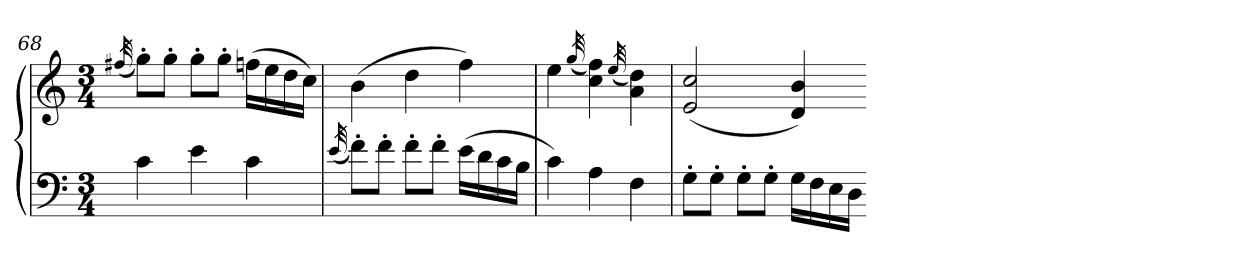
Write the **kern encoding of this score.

**kern	**kern
*part1	*part1
*staff2	*staff1
*clefF4	*clefG2
*k[]	*k[]
*C:	*C:
*M3/4	*M3/4
=68	=68
.	(32qff#X
4c	8gg'L)
.	8gg'J
4e	8gg'L
.	8gg'J
4c	(16ffnLL
.	16ee
.	16dd
.	16ccJJ)
=69	=69
(32qe	.
8f'L)	(4b
8f'J	.
8f'L	4dd
8f'J	.
(16eLL	4ff)
16d	.
16c	.
16BJJ	.
=70	=70
4c)	4ee
.	(32qgg
4A	4cc 4ff)
.	(32qee
4F	4a 4dd)
=71	=71
8G'L	(2e 2cc
8G'J	.
8G'L	.
8G'J	.
16GLL	4d 4b)
16F	.
16E	.
16DJJ	.
=-	=-
*-	*-
